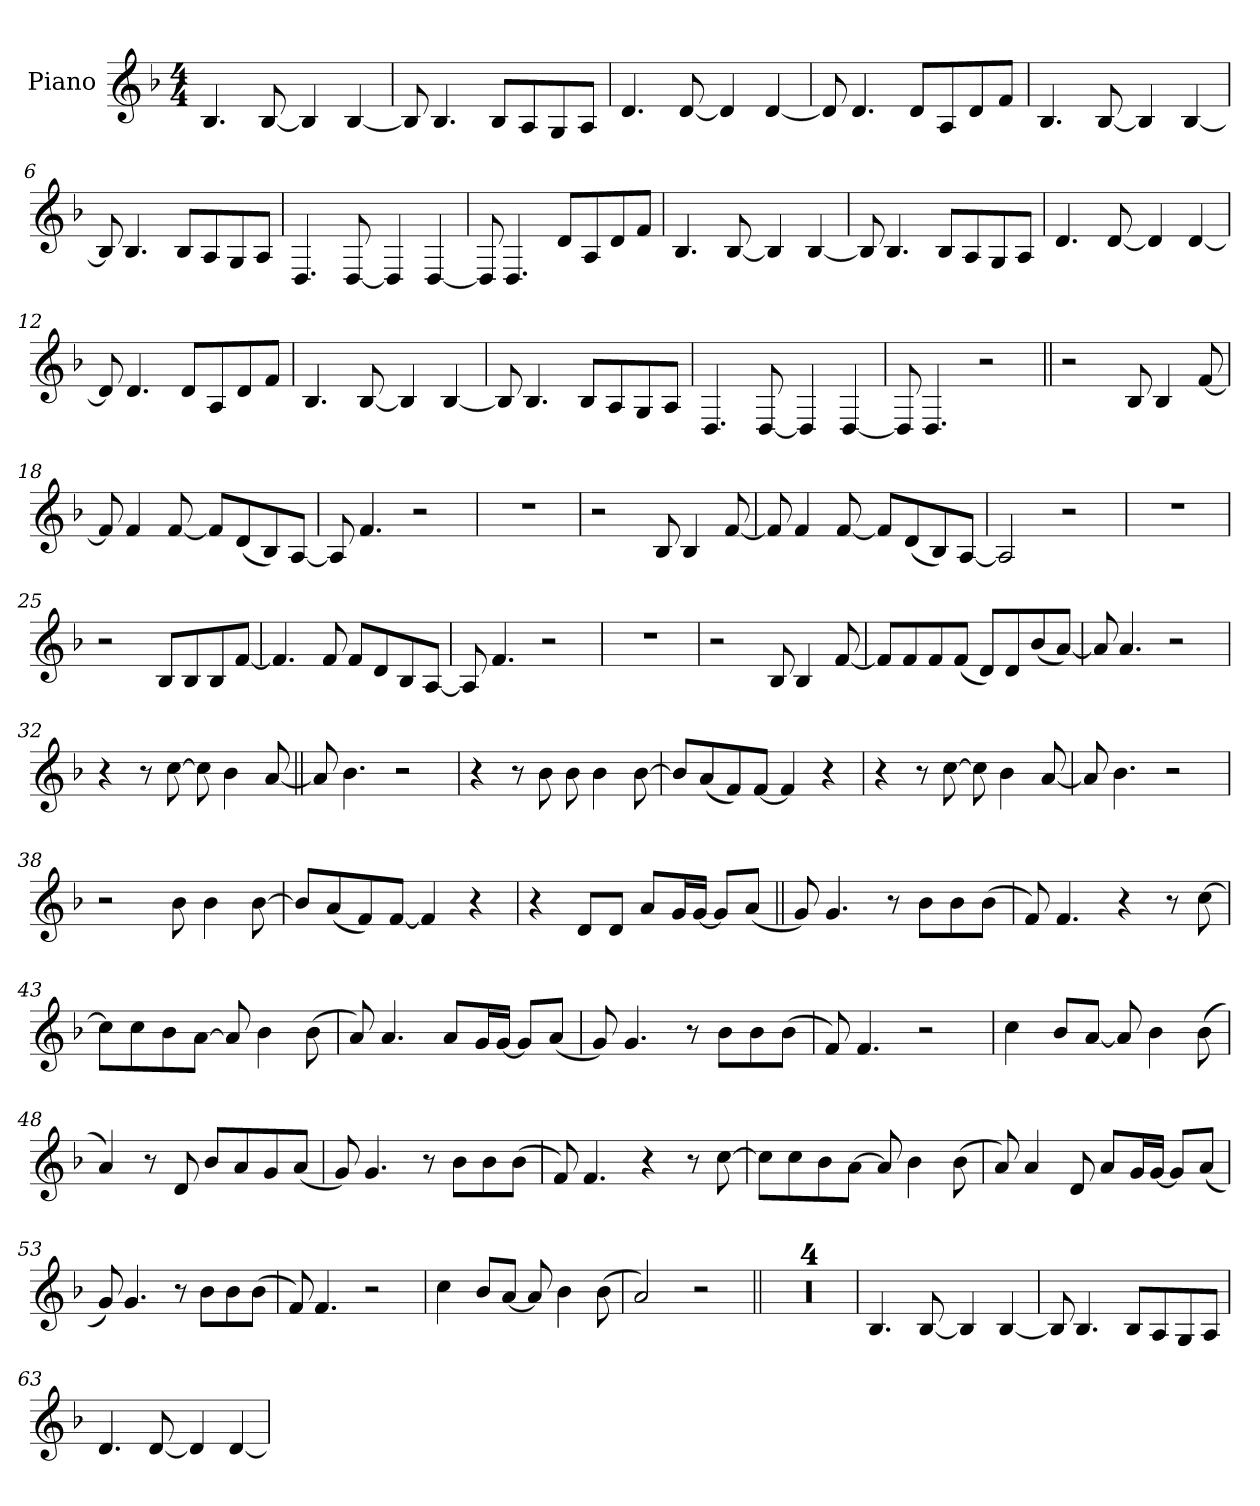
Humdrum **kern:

**kern
*part1
*staff1
*I"Piano
*I'Pno.
*clefG2
*k[b-]
*M4/4
*MM140
=1
4.B-!
[8B-!
4B-!]
[4B-!
=2
8B-!]
4.B-!
8B-!L
8A!
8G!
8A!J
=3
4.d!
[8d!
4d!]
[4d!
=4
8d!]
4.d!
8d!L
8A!
8d!
8f!J
=5
4.B-!
[8B-!
4B-!]
[4B-!
=6
8B-!]
4.B-!
8B-!L
8A!
8G!
8A!J
=7
4.D!
[8D!
4D!]
[4D!
=8
8D!]
4.D!
8d!L
8A!
8d!
8f!J
=9
4.B-!
[8B-!
4B-!]
[4B-!
=10
8B-!]
4.B-!
8B-!L
8A!
8G!
8A!J
=11
4.d!
[8d!
4d!]
[4d!
=12
8d!]
4.d!
8d!L
8A!
8d!
8f!J
=13
4.B-!
[8B-!
4B-!]
[4B-!
=14
8B-!]
4.B-!
8B-!L
8A!
8G!
8A!J
=15
4.D!
[8D!
4D!]
[4D!
=16
8D!]
4.D!
2r
=17||
2r
8B-
4B-
[8f
=18
8f]
4f
[8f
8fL]
(8d
8B-)
[8AJ
=19
8A]
4.f
2r
=20
1r
=21
2r
8B-
4B-
[8f
=22
8f]
4f
[8f
8fL]
(8d
8B-)
[8AJ
=23
2A]
2r
=24
1r
=25
2r
8B-L
8B-
8B-
[8fJ
=26
4.f]
8f
8fL
8d
8B-
[8AJ
=27
8A]
4.f
2r
=28
1r
=29
2r
8B-
4B-
[8f
=30
8fL]
8f
8f
(8fJ
8dL)
8d
(8b-
[8aJ)
=31
8a]
4.a
2r
=32
4r
8r
[8cc
8cc]
4b-
[8a
=33||
8a]
4.b-
2r
=34
4r
8r
8b-
8b-
4b-
[8b-
=35
8b-L]
(8a
8f)
[8fJ
4f]
4r
=36
4r
8r
[8cc
8cc]
4b-
[8a
=37
8a]
4.b-
2r
=38
2r
8b-
4b-
[8b-
=39
8b-L]
(8a
8f)
[8fJ
4f]
4r
=40
4r
8dL
8dJ
8aL
16gL
[16gJJ
8gL]
(8aJ
=41||
8g)
4.g
8r
8b-L
8b-
(8b-J
=42
8f)
4.f
4r
8r
[8cc
=43
8ccL]
8cc
8b-
[8aJ
8a]
4b-
(8b-
=44
8a)
4.a
8aL
16gL
[16gJJ
8gL]
(8aJ
=45
8g)
4.g
8r
8b-L
8b-
(8b-J
=46
8f)
4.f
2r
=47
4cc
8b-L
[8aJ
8a]
4b-
(8b-
=48
4a)
8r
8d
8b-L
8a
8g
(8aJ
=49
8g)
4.g
8r
8b-L
8b-
(8b-J
=50
8f)
4.f
4r
8r
[8cc
=51
8ccL]
8cc
8b-
[8aJ
8a]
4b-
(8b-
=52
8a)
4a
8d
8aL
16gL
[16gJJ
8gL]
(8aJ
=53
8g)
4.g
8r
8b-L
8b-
(8b-J
=54
8f)
4.f
2r
=55
4cc
8b-L
[8aJ
8a]
4b-
(8b-
=56
2a)
2r
=57||
1r
=58
1r
=59
1r
=60
1r
=61
4.B-!
[8B-!
4B-!]
[4B-!
=62
8B-!]
4.B-!
8B-!L
8A!
8G!
8A!J
=63
4.d!
[8d!
4d!]
[4d!
=
*-
